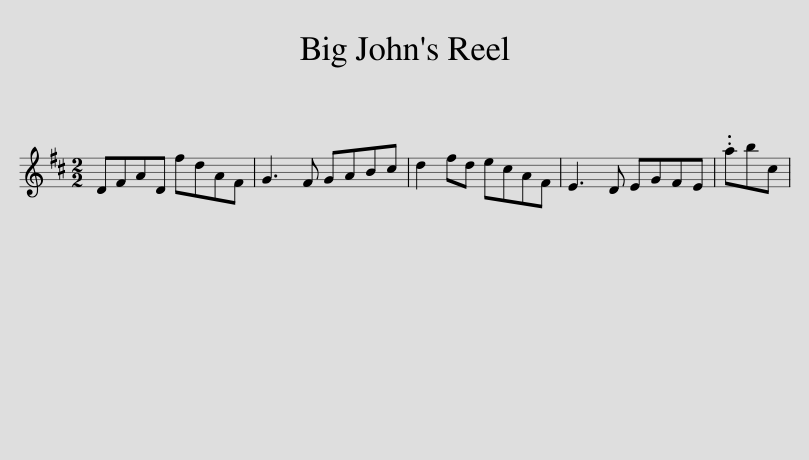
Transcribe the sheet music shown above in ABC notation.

X:1
L:1/8
M:2/2
I:linebreak $
K:D
V:1 treble
V:1
 DFAD fdAF | G3 F GABc | d2 fd ecAF | E3 D EGFE | .abc | %5
